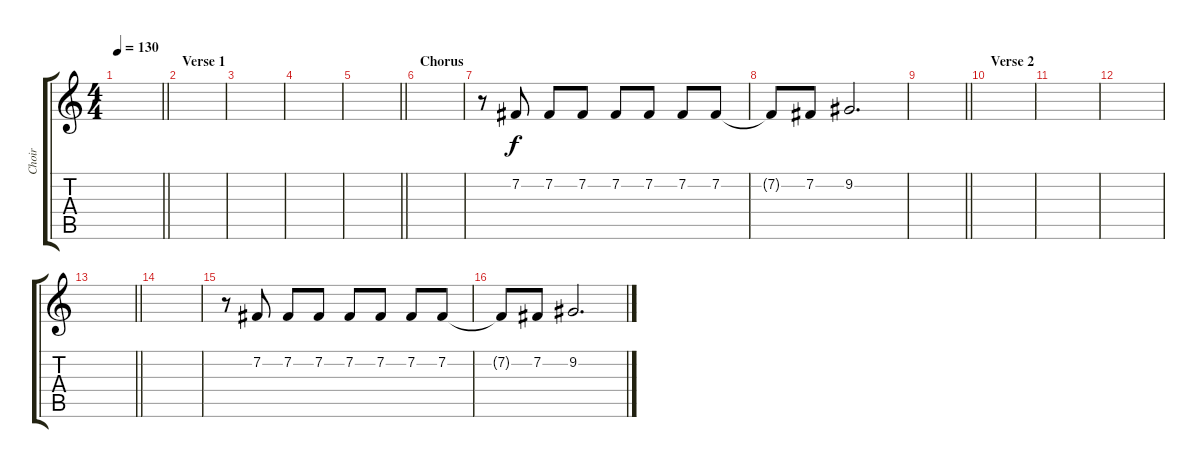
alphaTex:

\track ("Choir" "Choir") {instrument choiraahs}
\staff {score tabs}
\tuning (E4 B3 G3 D3 A2 E2) {hide}
\ts (4 4)
\tempo 130
\clef g2
\barLineRight lightlight
\ks c
|
\section ("" "Verse 1")
|
|
|
\barLineRight lightlight
|
\section ("" "Chorus")
|
r.8 7.2.8 7.2.8 7.2.8 7.2.8 7.2.8 7.2.8 7.2.8 |
7.2{t}.8 7.2.8 9.2.2{d} |
\barLineRight lightlight
|
\section ("" "Verse 2")
|
|
|
\barLineRight lightlight
|
\section ("" "")
|
r.8 7.2.8 7.2.8 7.2.8 7.2.8 7.2.8 7.2.8 7.2.8 |
7.2{t}.8 7.2.8 9.2.2{d}
